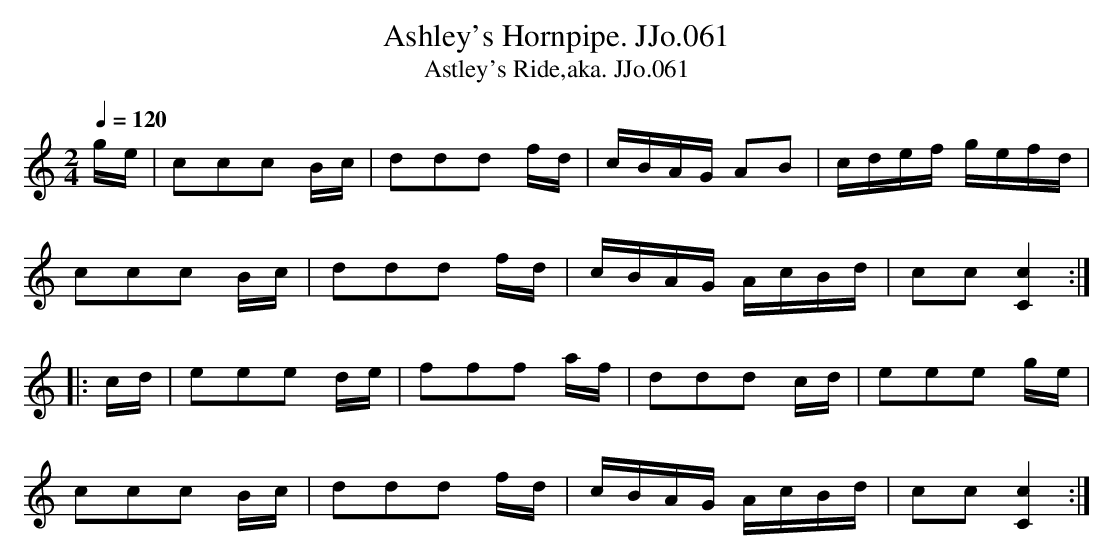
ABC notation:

X:1
T:Ashley's Hornpipe. JJo.061
T:Astley's Ride,aka. JJo.061
M:2/4
L:1/8
Q:1/4=120
K:C
g/e/|ccc B/c/|ddd f/d/|c/B/A/G/ AB|c/d/e/f/ g/e/f/d/|
ccc B/c/|ddd f/d/|c/B/A/G/ A/c/B/d/|cc[c2C2]:|
|:c/d/|eee d/e/|fff a/f/|ddd c/d/|eee g/e/|
ccc B/c/|ddd f/d/|c/B/A/G/ A/c/B/d/|cc[c2C2]:|
